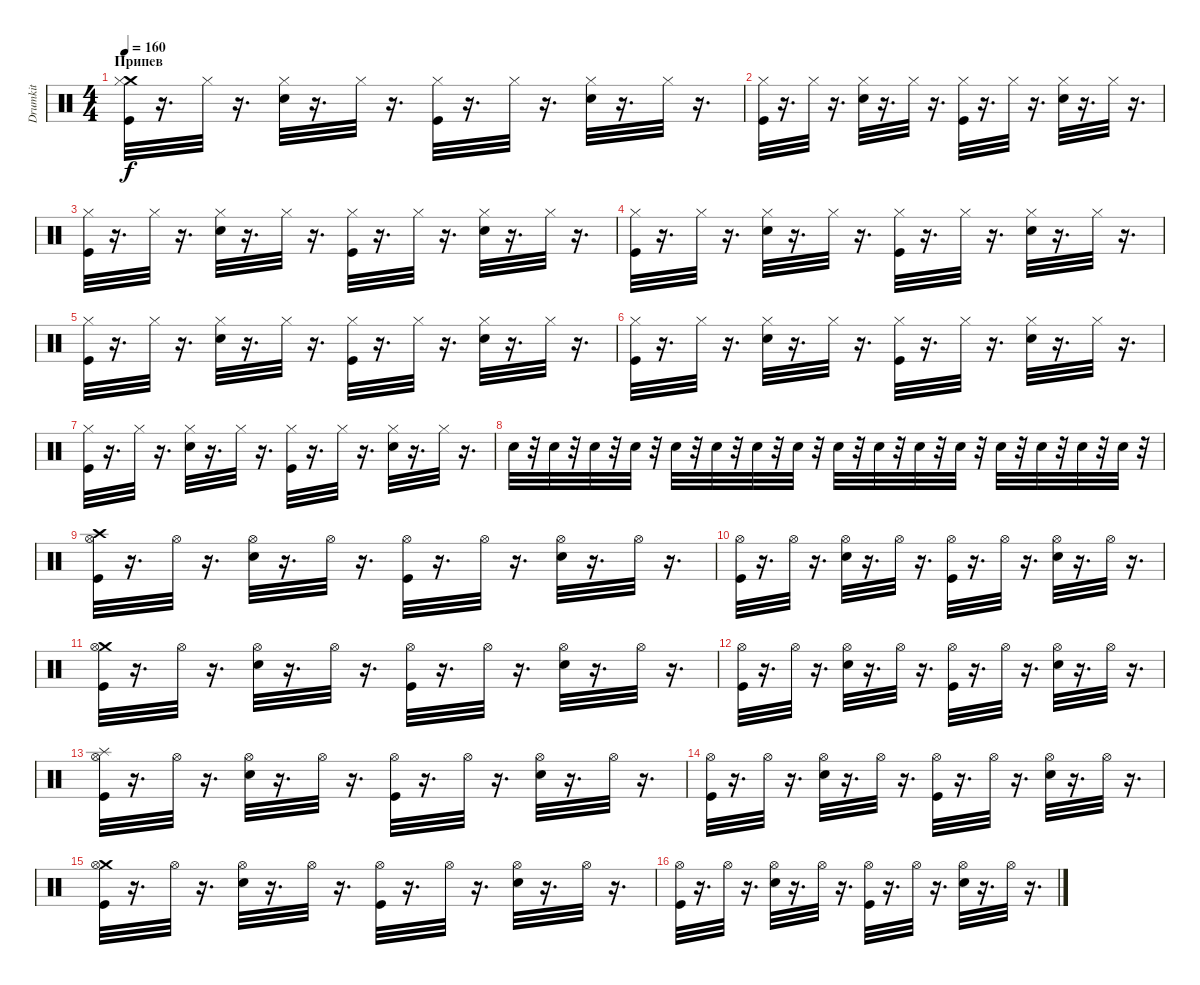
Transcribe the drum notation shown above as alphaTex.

\track ("Drumkit" "Drumkit") {instrument percussion}
\staff {score}
\articulation defaults
\ts (4 4)
\section ("" "Припев")
\tempo 160
\clef neutral
\ks c
("Crash medium (hit)" "Hi-Hat (closed)" "Kick (hit)").32{dy f} r.16{d} "Hi-Hat (closed)".32 r.16{d} ("Hi-Hat (closed)" "Snare (hit) 2").32 r.16{d} "Hi-Hat (closed)".32 r.16{d} ("Hi-Hat (closed)" "Kick (hit)").32 r.16{d} "Hi-Hat (closed)".32 r.16{d} ("Hi-Hat (closed)" "Snare (hit) 2").32 r.16{d} "Hi-Hat (closed)".32 r.16{d} |
("Hi-Hat (closed)" "Kick (hit)").32 r.16{d} "Hi-Hat (closed)".32 r.16{d} ("Hi-Hat (closed)" "Snare (hit) 2").32 r.16{d} "Hi-Hat (closed)".32 r.16{d} ("Hi-Hat (closed)" "Kick (hit)").32 r.16{d} "Hi-Hat (closed)".32 r.16{d} ("Hi-Hat (closed)" "Snare (hit) 2").32 r.16{d} "Hi-Hat (closed)".32 r.16{d} |
("Hi-Hat (closed)" "Kick (hit)").32 r.16{d} "Hi-Hat (closed)".32 r.16{d} ("Hi-Hat (closed)" "Snare (hit) 2").32 r.16{d} "Hi-Hat (closed)".32 r.16{d} ("Hi-Hat (closed)" "Kick (hit)").32 r.16{d} "Hi-Hat (closed)".32 r.16{d} ("Hi-Hat (closed)" "Snare (hit) 2").32 r.16{d} "Hi-Hat (closed)".32 r.16{d} |
("Hi-Hat (closed)" "Kick (hit)").32 r.16{d} "Hi-Hat (closed)".32 r.16{d} ("Hi-Hat (closed)" "Snare (hit) 2").32 r.16{d} "Hi-Hat (closed)".32 r.16{d} ("Hi-Hat (closed)" "Kick (hit)").32 r.16{d} "Hi-Hat (closed)".32 r.16{d} ("Hi-Hat (closed)" "Snare (hit) 2").32 r.16{d} "Hi-Hat (closed)".32 r.16{d} |
("Hi-Hat (closed)" "Kick (hit)").32 r.16{d} "Hi-Hat (closed)".32 r.16{d} ("Hi-Hat (closed)" "Snare (hit) 2").32 r.16{d} "Hi-Hat (closed)".32 r.16{d} ("Hi-Hat (closed)" "Kick (hit)").32 r.16{d} "Hi-Hat (closed)".32 r.16{d} ("Hi-Hat (closed)" "Snare (hit) 2").32 r.16{d} "Hi-Hat (closed)".32 r.16{d} |
("Hi-Hat (closed)" "Kick (hit)").32 r.16{d} "Hi-Hat (closed)".32 r.16{d} ("Hi-Hat (closed)" "Snare (hit) 2").32 r.16{d} "Hi-Hat (closed)".32 r.16{d} ("Hi-Hat (closed)" "Kick (hit)").32 r.16{d} "Hi-Hat (closed)".32 r.16{d} ("Hi-Hat (closed)" "Snare (hit) 2").32 r.16{d} "Hi-Hat (closed)".32 r.16{d} |
("Hi-Hat (closed)" "Kick (hit)").32 r.16{d} "Hi-Hat (closed)".32 r.16{d} ("Hi-Hat (closed)" "Snare (hit) 2").32 r.16{d} "Hi-Hat (closed)".32 r.16{d} ("Hi-Hat (closed)" "Kick (hit)").32 r.16{d} "Hi-Hat (closed)".32 r.16{d} ("Hi-Hat (closed)" "Snare (hit) 2").32 r.16{d} "Hi-Hat (closed)".32 r.16{d} |
"Snare (hit) 2".32 r.32 "Snare (hit) 2".32 r.32 "Snare (hit) 2".32 r.32 "Snare (hit) 2".32 r.32 "Snare (hit) 2".32 r.32 "Snare (hit) 2".32 r.32 "Snare (hit) 2".32 r.32 "Snare (hit) 2".32 r.32 "Snare (hit) 2".32 r.32 "Snare (hit) 2".32 r.32 "Snare (hit) 2".32 r.32 "Snare (hit) 2".32 r.32 "Snare (hit) 2".32 r.32 "Snare (hit) 2".32 r.32 "Snare (hit) 2".32 r.32 "Snare (hit) 2".32 r.32 |
("Crash high (hit)" "Kick (hit)" "Hi-Hat (open)").32 r.16{d} "Hi-Hat (open)".32 r.16{d} ("Hi-Hat (open)" "Snare (hit) 2").32 r.16{d} "Hi-Hat (open)".32 r.16{d} ("Hi-Hat (open)" "Kick (hit)").32 r.16{d} "Hi-Hat (open)".32 r.16{d} ("Hi-Hat (open)" "Snare (hit) 2").32 r.16{d} "Hi-Hat (open)".32 r.16{d} |
("Hi-Hat (open)" "Kick (hit)").32 r.16{d} "Hi-Hat (open)".32 r.16{d} ("Snare (hit) 2" "Hi-Hat (open)").32 r.16{d} "Hi-Hat (open)".32 r.16{d} ("Kick (hit)" "Hi-Hat (open)").32 r.16{d} "Hi-Hat (open)".32 r.16{d} ("Hi-Hat (open)" "Snare (hit) 2").32 r.16{d} "Hi-Hat (open)".32 r.16{d} |
("Crash medium (hit)" "Hi-Hat (open)" "Kick (hit)").32 r.16{d} "Hi-Hat (open)".32 r.16{d} ("Hi-Hat (open)" "Snare (hit) 2").32 r.16{d} "Hi-Hat (open)".32 r.16{d} ("Kick (hit)" "Hi-Hat (open)").32 r.16{d} "Hi-Hat (open)".32 r.16{d} ("Hi-Hat (open)" "Snare (hit) 2").32 r.16{d} "Hi-Hat (open)".32 r.16{d} |
("Kick (hit)" "Hi-Hat (open)").32 r.16{d} "Hi-Hat (open)".32 r.16{d} ("Snare (hit) 2" "Hi-Hat (open)").32 r.16{d} "Hi-Hat (open)".32 r.16{d} ("Kick (hit)" "Hi-Hat (open)").32 r.16{d} "Hi-Hat (open)".32 r.16{d} ("Hi-Hat (open)" "Snare (hit) 2").32 r.16{d} "Hi-Hat (open)".32 r.16{d} |
("Splash (hit)" "Hi-Hat (open)" "Kick (hit)").32 r.16{d} "Hi-Hat (open)".32 r.16{d} ("Hi-Hat (open)" "Snare (hit) 2").32 r.16{d} "Hi-Hat (open)".32 r.16{d} ("Hi-Hat (open)" "Kick (hit)").32 r.16{d} "Hi-Hat (open)".32 r.16{d} ("Snare (hit) 2" "Hi-Hat (open)").32 r.16{d} "Hi-Hat (open)".32 r.16{d} |
("Kick (hit)" "Hi-Hat (open)").32 r.16{d} "Hi-Hat (open)".32 r.16{d} ("Snare (hit) 2" "Hi-Hat (open)").32 r.16{d} "Hi-Hat (open)".32 r.16{d} ("Hi-Hat (open)" "Kick (hit)").32 r.16{d} "Hi-Hat (open)".32 r.16{d} ("Hi-Hat (open)" "Snare (hit) 2").32 r.16{d} "Hi-Hat (open)".32 r.16{d} |
("Crash medium (hit)" "Kick (hit)" "Hi-Hat (open)").32 r.16{d} "Hi-Hat (open)".32 r.16{d} ("Hi-Hat (open)" "Snare (hit) 2").32 r.16{d} "Hi-Hat (open)".32 r.16{d} ("Kick (hit)" "Hi-Hat (open)").32 r.16{d} "Hi-Hat (open)".32 r.16{d} ("Snare (hit) 2" "Hi-Hat (open)").32 r.16{d} "Hi-Hat (open)".32 r.16{d} |
("Kick (hit)" "Hi-Hat (open)").32 r.16{d} "Hi-Hat (open)".32 r.16{d} ("Hi-Hat (open)" "Snare (hit) 2").32 r.16{d} "Hi-Hat (open)".32 r.16{d} ("Kick (hit)" "Hi-Hat (open)").32 r.16{d} "Hi-Hat (open)".32 r.16{d} ("Snare (hit) 2" "Hi-Hat (open)").32 r.16{d} "Hi-Hat (open)".32 r.16{d}
